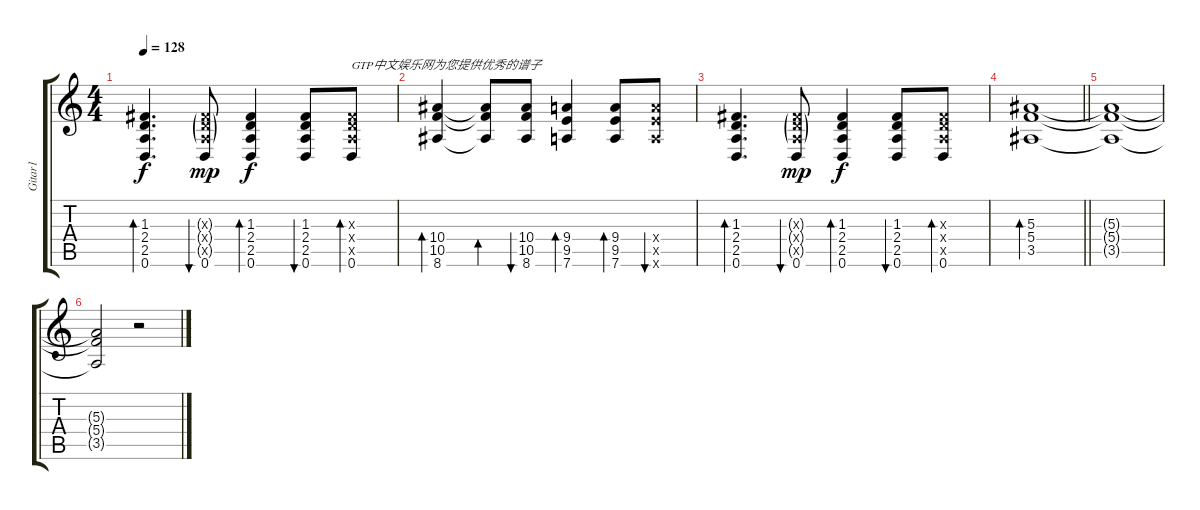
\track ("Gitar1" "Gitar1") {instrument acousticguitarsteel}
\staff {score tabs}
\tuning (D4 A3 F3 C3 G2 D2) {hide}
\ts (4 4)
\tempo 128
\clef g2
\ks c
(1.3 2.4 2.5 0.6).4{d bd 60 dy f} (1.3{g x} 2.4{g x} 2.5{g x} 0.6).8{bu 60 dy mp} (1.3 2.4 2.5 0.6).4{bd 60 dy f} (1.3 2.4 2.5 0.6).8{bu 60} (1.3{x} 2.4{x} 2.5{x} 0.6).8{bd 60 txt "GTP中文娱乐网为您提供优秀的谱子"} |
(10.4 10.5 8.6).4{bd 60} (10.4{t} 10.5{t} 8.6{t}).8{bd 60} (10.4 10.5 8.6).8{bu 60} (9.4 9.5 7.6).4{bd 60} (9.4 9.5 7.6).8{bd 60} (9.4{x} 9.5{x} 7.6{x}).8{bu 60} |
(1.3 2.4 2.5 0.6).4{d bd 60} (1.3{g x} 2.4{g x} 2.5{g x} 0.6).8{bu 60 dy mp} (1.3 2.4 2.5 0.6).4{bd 60 dy f} (1.3 2.4 2.5 0.6).8{bu 60} (1.3{x} 2.4{x} 2.5{x} 0.6).8{bd 60} |
\barLineRight lightlight
(5.3 5.4 3.5).1{bd 120} |
(5.3{t} 5.4{t} 3.5{t}).1 |
(5.3{t} 5.4{t} 3.5{t}).2 r.2
